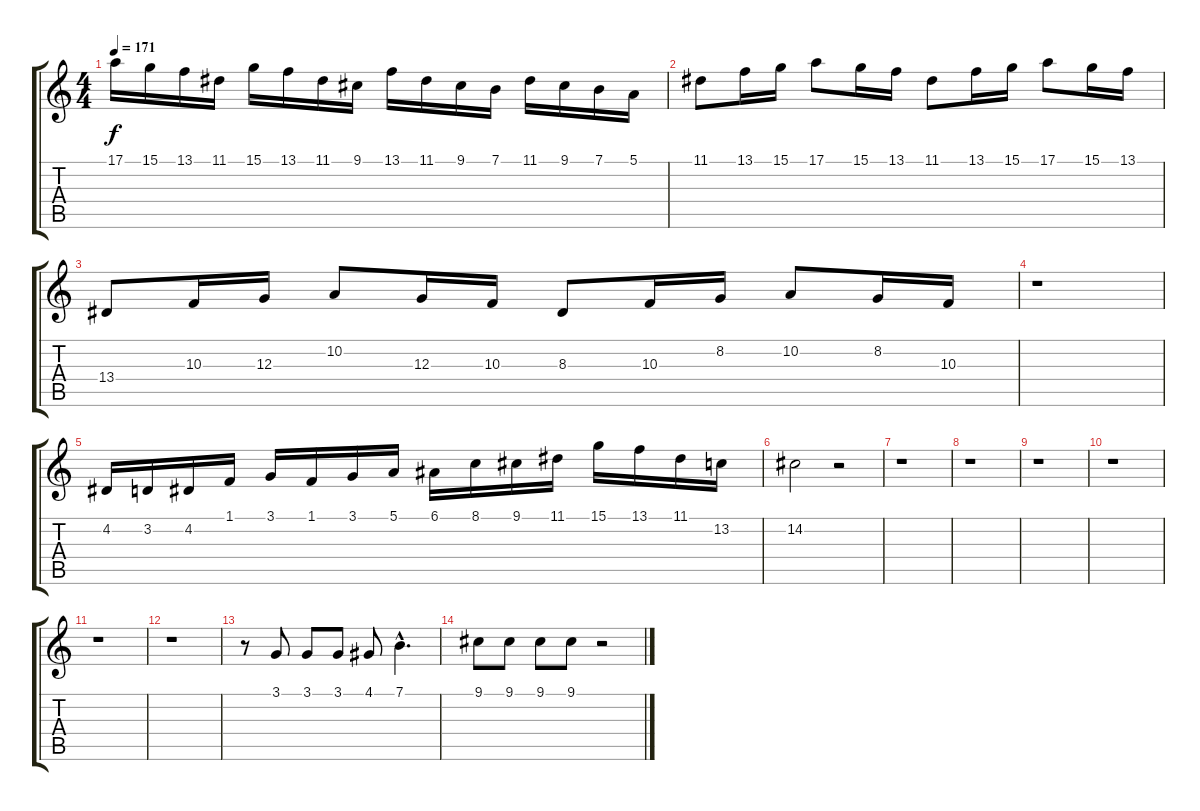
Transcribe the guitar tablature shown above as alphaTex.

\track "" {instrument flute}
\staff {score tabs}
\tuning (E4 B3 G3 D3 A2 E2) {hide}
\ts (4 4)
\tempo 171
\clef g2
\ks c
17.1.16{dy f} 15.1.16 13.1.16 11.1.16 15.1.16 13.1.16 11.1.16 9.1.16 13.1.16 11.1.16 9.1.16 7.1.16 11.1.16 9.1.16 7.1.16 5.1.16 |
11.1.8 13.1.16 15.1.16 17.1.8 15.1.16 13.1.16 11.1.8 13.1.16 15.1.16 17.1.8 15.1.16 13.1.16 |
13.4.8 10.3.16 12.3.16 10.2.8 12.3.16 10.3.16 8.3.8 10.3.16 8.2.16 10.2.8 8.2.16 10.3.16 |
r.1 |
4.2.16 3.2.16 4.2.16 1.1.16 3.1.16 1.1.16 3.1.16 5.1.16 6.1.16 8.1.16 9.1.16 11.1.16 15.1.16 13.1.16 11.1.16 13.2.16 |
14.2.2 r.2 |
r.1 |
r.1 |
r.1 |
r.1 |
r.1 |
r.1 |
r.8 3.1.8 3.1.8 3.1.8 4.1.8 7.1{hac}.4{d} |
9.1.8 9.1.8 9.1.8 9.1.8 r.2
